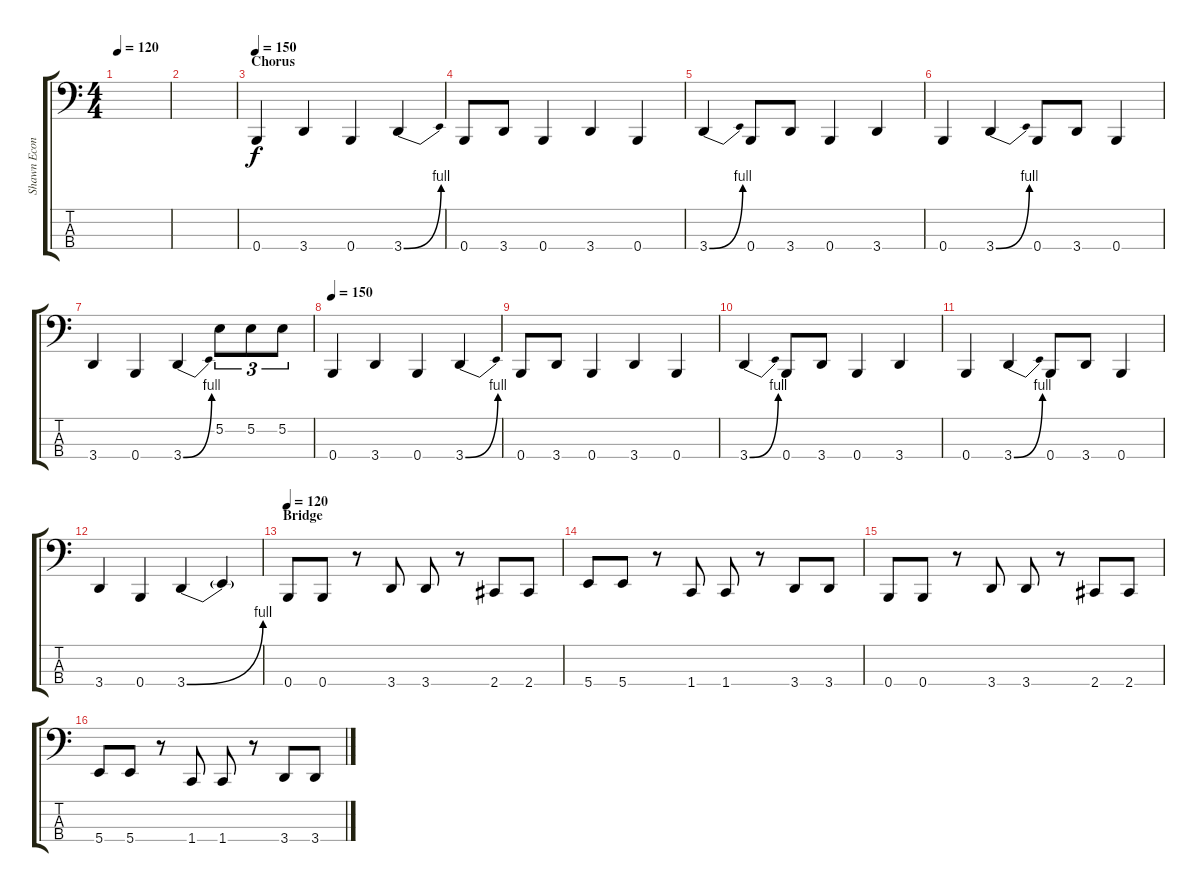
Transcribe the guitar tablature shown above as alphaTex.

\track ("Shawn Economaki" "Shawn Econ") {instrument electricbassfinger}
\staff {score tabs}
\tuning (E2 B1 Gb1 B0) {hide}
\ts (4 4)
\tempo 120
\clef f4
\ks c
|
|
\section ("" "Chorus")
\tempo 150
0.4.4 3.4.4 0.4.4 3.4{be (bend 0 0 60 4)}.4 |
0.4.8 3.4.8 0.4.4 3.4.4 0.4.4 |
3.4{be (bend 0 0 60 4)}.4 0.4.8 3.4.8 0.4.4 3.4.4 |
0.4.4 3.4{be (bend 0 0 60 4)}.4 0.4.8 3.4.8 0.4.4 |
3.4.4 0.4.4 3.4{be (bend 0 0 60 4)}.4 5.2.8{tu (3 2)} 5.2.8{tu (3 2)} 5.2.8{tu (3 2)} |
\tempo 150
0.4.4 3.4.4 0.4.4 3.4{be (bend 0 0 60 4)}.4 |
0.4.8 3.4.8 0.4.4 3.4.4 0.4.4 |
3.4{be (bend 0 0 60 4)}.4 0.4.8 3.4.8 0.4.4 3.4.4 |
0.4.4 3.4{be (bend 0 0 60 4)}.4 0.4.8 3.4.8 0.4.4 |
3.4.4 0.4.4 3.4{be (bend 0 0 60 4)}.4 3.4{t}.4 |
\section ("" "Bridge")
\tempo 120
0.4.8 0.4.8 r.8 3.4.8 3.4.8 r.8 2.4.8 2.4.8 |
5.4.8 5.4.8 r.8 1.4.8 1.4.8 r.8 3.4.8 3.4.8 |
0.4.8 0.4.8 r.8 3.4.8 3.4.8 r.8 2.4.8 2.4.8 |
5.4.8 5.4.8 r.8 1.4.8 1.4.8 r.8 3.4.8 3.4.8
